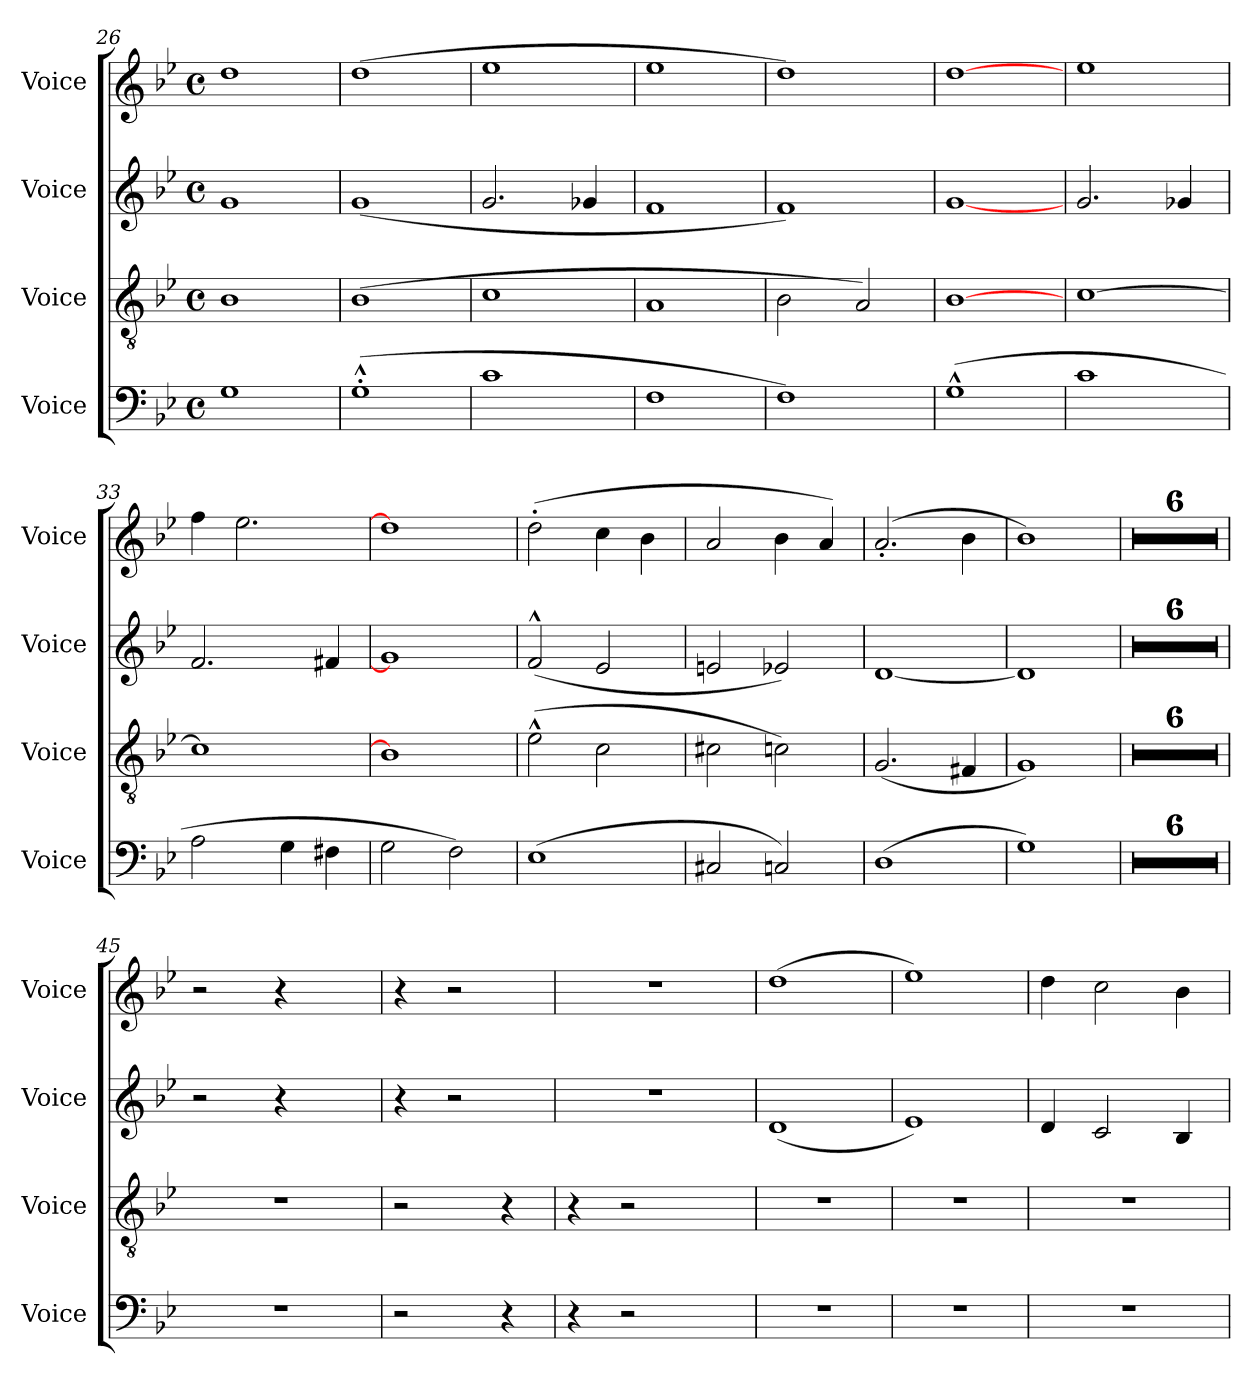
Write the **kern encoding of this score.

**kern	**kern	**kern	**kern
*part4	*part3	*part2	*part1
*staff4	*staff3	*staff2	*staff1
*I"Voice	*I"Voice	*I"Voice	*I"Voice
*I'Voice	*I'Voice	*I'Voice	*I'Voice
*clefF4	*clefGv2	*clefG2	*clefG2
*k[b-e-]	*k[b-e-]	*k[b-e-]	*k[b-e-]
*M4/4	*M4/4	*M4/4	*M4/4
*met(c)	*met(c)	*met(c)	*met(c)
=26	=26	=26	=26
1G	1B-	1g	1dd
=27	=27	=27	=27
(>1G^^>'>	(>1B-	(<1g	(>1dd
=28	=28	=28	=28
1c	1c	2.g/	1ee-
.	.	4g-X/	.
=29	=29	=29	=29
1F	1A	1f	1ee-
=30	=30	=30	=30
1F)	2B-\	1f)	1dd)
.	2A/)	.	.
=31	=31	=31	=31
(>1G^^>	[>1B-	[<1g	[>1dd
=32	=32	=32	=32
1c	[>1c	2.g/	1ee-
.	.	4g-X/	.
=33	=33	=33	=33
2A\	1c]	2.f/	4ff\
.	.	.	2.ee-\
4G\	.	.	.
4F#X\	.	4f#X/	.
!!LO:LB:g=z
=34	=34	=34	=34
2G\	1B-]	1g]	1dd]
2F\)	.	.	.
=35	=35	=35	=35
(>1E-	(>2e-^^>\	(<2f^^>/	(>2dd'<\
.	2c\	2e-/	4cc\
.	.	.	4b-\
=36	=36	=36	=36
2C#X/	2c#X\	2en/	2a/
2Cn/)	2cn\)	2e-X/)	4b-\
.	.	.	4a/)
=37	=37	=37	=37
(>1D	(<2.G/	[<1d	(>2.a'</
.	4F#X/	.	4b-\
=38	=38	=38	=38
1G)	1G)	1d]	1b-)
=39	=39	=39	=39
1ryy	1ryy	1ryy	1ryy
=40	=40	=40	=40
1ryy	1ryy	1ryy	1ryy
=41	=41	=41	=41
1ryy	1ryy	1ryy	1ryy
=42	=42	=42	=42
1ryy	1ryy	1ryy	1ryy
=43	=43	=43	=43
1ryy	1ryy	1ryy	1ryy
=44	=44	=44	=44
*M4/4	*M4/4	*M4/4	*M4/4
*met(c)	*met(c)	*met(c)	*met(c)
1rF	1rd	1rdd	1rdd
!!LO:LB:g=z
=45	=45	=45	=45
1rF	1rd	2r	2rcc
.	.	4r	4r
.	.	4ryy	4ryy
=46	=46	=46	=46
2rE	2r	4r	4r
.	.	2r	2rcc
4r	4r	.	.
=47	=47	=47	=47
4r	4r	1rdd	1rdd
2rE	2r	.	.
4ryy	4ryy	.	.
=48	=48	=48	=48
1rF	1rd	(<1d	(>1dd
=49	=49	=49	=49
1rF	1rd	1e-)	1ee-)
=50	=50	=50	=50
1rF	1rd	4d/	4dd\
.	.	2c/	2cc\
.	.	4B-/	4b-\
=	=	=	=
*-	*-	*-	*-
